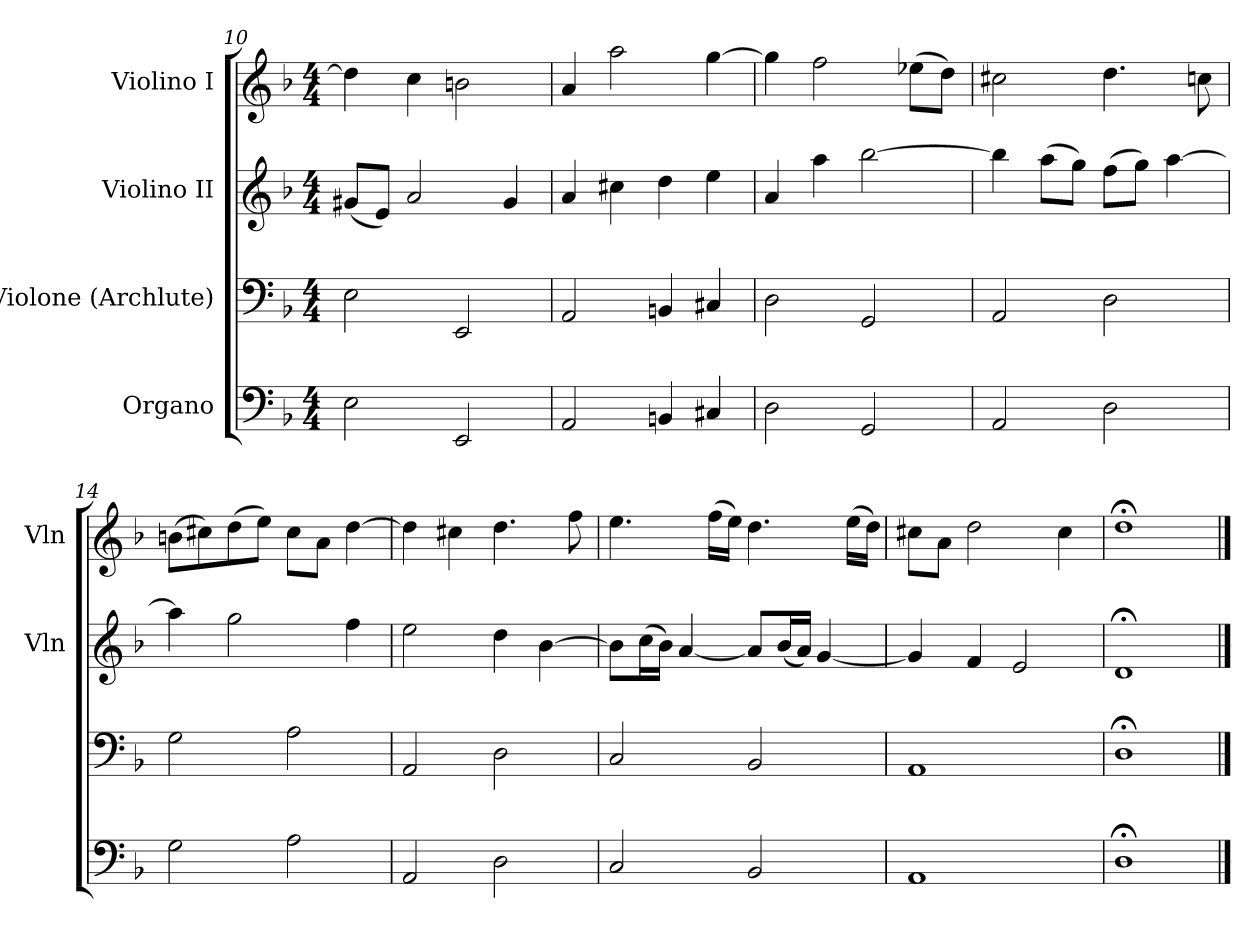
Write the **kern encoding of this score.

**kern	**kern	**kern	**kern
*part4	*part3	*part2	*part1
*staff4	*staff3	*staff2	*staff1
*I"Organo	*I"Violone (Archlute)	*I"Violino II	*I"Violino I
*	*	*I'Vln	*I'Vln
*clefF4	*clefF4	*clefG2	*clefG2
*k[b-]	*k[b-]	*k[b-]	*k[b-]
*d:	*d:	*d:	*d:
*M4/4	*M4/4	*M4/4	*M4/4
=10	=10	=10	=10
2E\	2E\	(8g#X/L	4dd\]
.	.	8e/J)	.
.	.	2a/	4cc\
2EE/	2EE/	.	2bn\
.	.	4g#/	.
=11	=11	=11	=11
2AA/	2AA/	4a/	4a/
.	.	4cc#X\	2aa\
4BBn/	4BBn/	4dd\	.
4C#X/	4C#X/	4ee\	[4gg\
=12	=12	=12	=12
2D\	2D\	4a/	4gg\]
.	.	4aa\	2ff\
2GG/	2GG/	[2bb-\	.
.	.	.	(8ee-X\L
.	.	.	8dd\J)
=13	=13	=13	=13
2AA/	2AA/	4bb-\]	2cc#X\
.	.	(8aa\L	.
.	.	8gg\J)	.
2D\	2D\	(8ff\L	4.dd\
.	.	8gg\J)	.
.	.	[4aa\	.
.	.	.	8ccn\
=14	=14	=14	=14
2G\	2G\	4aa\]	(8bn\L
.	.	.	8cc#X\)
.	.	2gg\	(8dd\
.	.	.	8ee\J)
2A\	2A\	.	8cc#\L
.	.	.	8a\J
.	.	4ff\	[4dd\
=15	=15	=15	=15
2AA/	2AA/	2ee\	4dd\]
.	.	.	4cc#X\
2D\	2D\	4dd\	4.dd\
.	.	[4b-\	.
.	.	.	8ff\
=16	=16	=16	=16
2C/	2C/	8b-\L]	4.ee\
.	.	(16cc\L	.
.	.	16b-\JJ)	.
.	.	[4a/	.
.	.	.	(16ff\LL
.	.	.	16ee\JJ)
2BB-/	2BB-/	8a/L]	4.dd\
.	.	(16b-/L	.
.	.	16a/JJ)	.
.	.	[4g/	.
.	.	.	(16ee\LL
.	.	.	16dd\JJ)
=17	=17	=17	=17
1AA/	1AA/	4g/]	8cc#X\L
.	.	.	8a\J
.	.	4f/	2dd\
.	.	2e/	.
.	.	.	4cc#\
=18	=18	=18	=18
1D;<\	1D;<\	1d;</	1dd;<\
==	==	==	==
*-	*-	*-	*-
